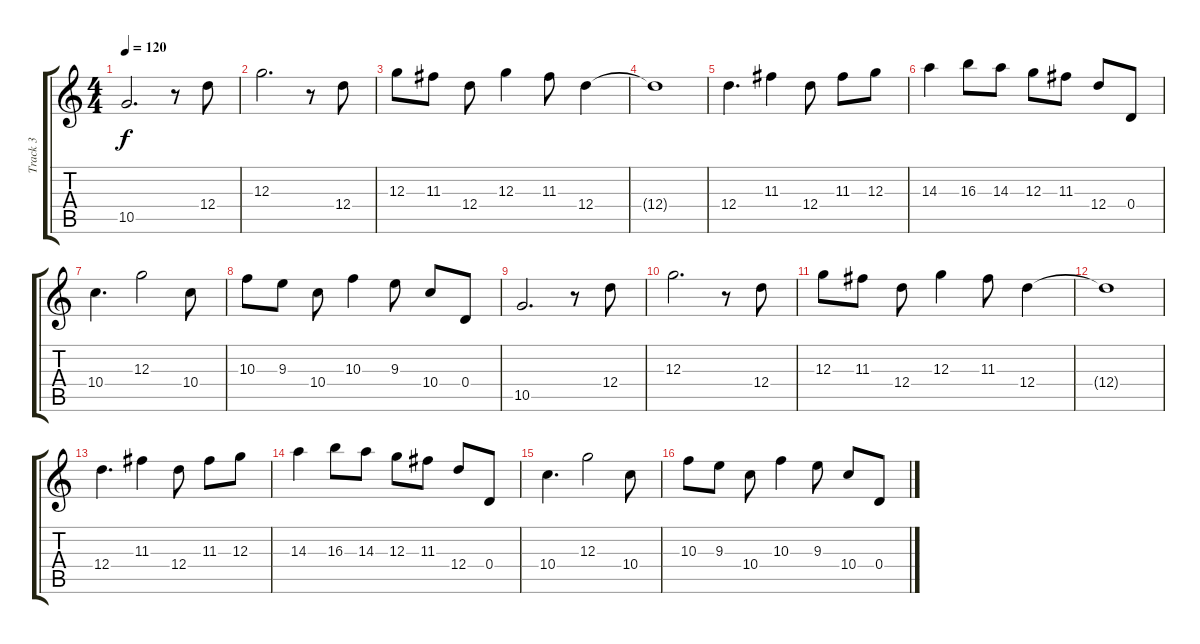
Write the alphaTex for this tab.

\track ("Track 3" "Track 3") {instrument acousticguitarsteel}
\staff {score tabs}
\tuning (D4 A3 G3 D3 A2 D2) {hide}
\ts (4 4)
\tempo 120
\clef g2
\ks c
10.5.2{d dy f} r.8 12.4.8 |
12.3.2{d} r.8 12.4.8 |
12.3.8 11.3.8 12.4.8 12.3.4 11.3.8 12.4.4 |
12.4{t}.1 |
12.4.4{d} 11.3.4 12.4.8 11.3.8 12.3.8 |
14.3.4 16.3.8 14.3.8 12.3.8 11.3.8 12.4.8 0.4.8 |
10.4.4{d} 12.3.2 10.4.8 |
10.3.8 9.3.8 10.4.8 10.3.4 9.3.8 10.4.8 0.4.8 |
10.5.2{d} r.8 12.4.8 |
12.3.2{d} r.8 12.4.8 |
12.3.8 11.3.8 12.4.8 12.3.4 11.3.8 12.4.4 |
12.4{t}.1 |
12.4.4{d} 11.3.4 12.4.8 11.3.8 12.3.8 |
14.3.4 16.3.8 14.3.8 12.3.8 11.3.8 12.4.8 0.4.8 |
10.4.4{d} 12.3.2 10.4.8 |
10.3.8 9.3.8 10.4.8 10.3.4 9.3.8 10.4.8 0.4.8
